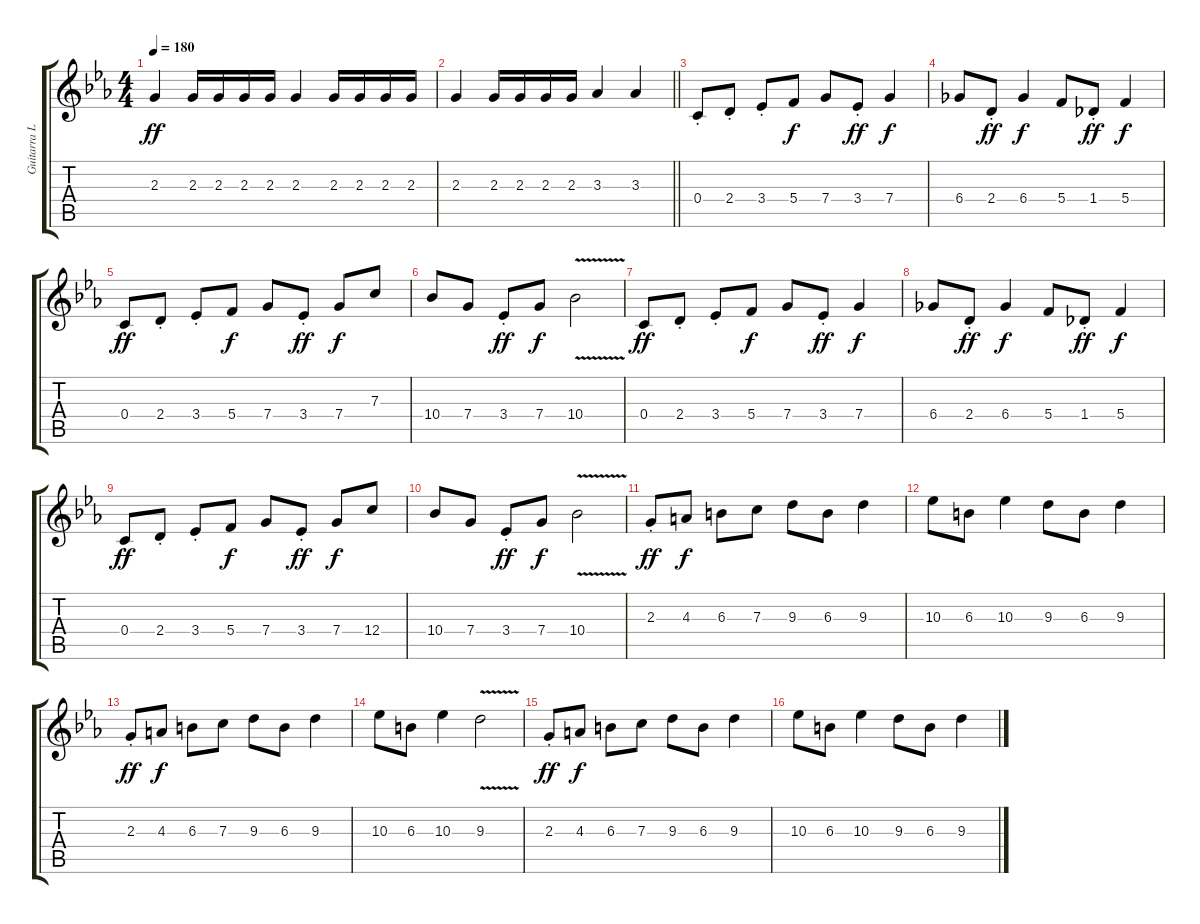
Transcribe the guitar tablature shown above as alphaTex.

\track ("Guitarra Lider" "Guitarra L") {instrument distortionguitar}
\staff {score tabs}
\tuning (D4 A3 F3 C3 G2 C2) {hide}
\ts (4 4)
\tempo 180
\clef g2
\ks eb
2.3.4{dy ff} 2.3.16 2.3.16 2.3.16 2.3.16 2.3.4 2.3.16 2.3.16 2.3.16 2.3.16 |
\barLineRight lightlight
2.3.4 2.3.16 2.3.16 2.3.16 2.3.16 3.3.4 3.3.4 |
0.4{st}.8 2.4{st}.8 3.4{st}.8 5.4.8{dy f} 7.4.8 3.4{st}.8{dy ff} 7.4.4{dy f} |
6.4.8 2.4{st}.8{dy ff} 6.4.4{dy f} 5.4.8 1.4{st}.8{dy ff} 5.4.4{dy f} |
0.4{st}.8{dy ff} 2.4{st}.8 3.4{st}.8 5.4.8{dy f} 7.4.8 3.4{st}.8{dy ff} 7.4.8{dy f} 7.3.8 |
10.4.8 7.4.8 3.4{st}.8{dy ff} 7.4.8{dy f} 10.4{v}.2 |
0.4{st}.8{dy ff} 2.4{st}.8 3.4{st}.8 5.4.8{dy f} 7.4.8 3.4{st}.8{dy ff} 7.4.4{dy f} |
6.4.8 2.4{st}.8{dy ff} 6.4.4{dy f} 5.4.8 1.4{st}.8{dy ff} 5.4.4{dy f} |
0.4{st}.8{dy ff} 2.4{st}.8 3.4{st}.8 5.4.8{dy f} 7.4.8 3.4{st}.8{dy ff} 7.4.8{dy f} 12.4.8 |
10.4.8 7.4.8 3.4{st}.8{dy ff} 7.4.8{dy f} 10.4{v}.2 |
2.3{st}.8{dy ff} 4.3.8{dy f} 6.3.8 7.3.8 9.3.8 6.3.8 9.3.4 |
10.3.8 6.3.8 10.3.4 9.3.8 6.3.8 9.3.4 |
2.3{st}.8{dy ff} 4.3.8{dy f} 6.3.8 7.3.8 9.3.8 6.3.8 9.3.4 |
10.3.8 6.3.8 10.3.4 9.3{v}.2 |
2.3{st}.8{dy ff} 4.3.8{dy f} 6.3.8 7.3.8 9.3.8 6.3.8 9.3.4 |
10.3.8 6.3.8 10.3.4 9.3.8 6.3.8 9.3.4
